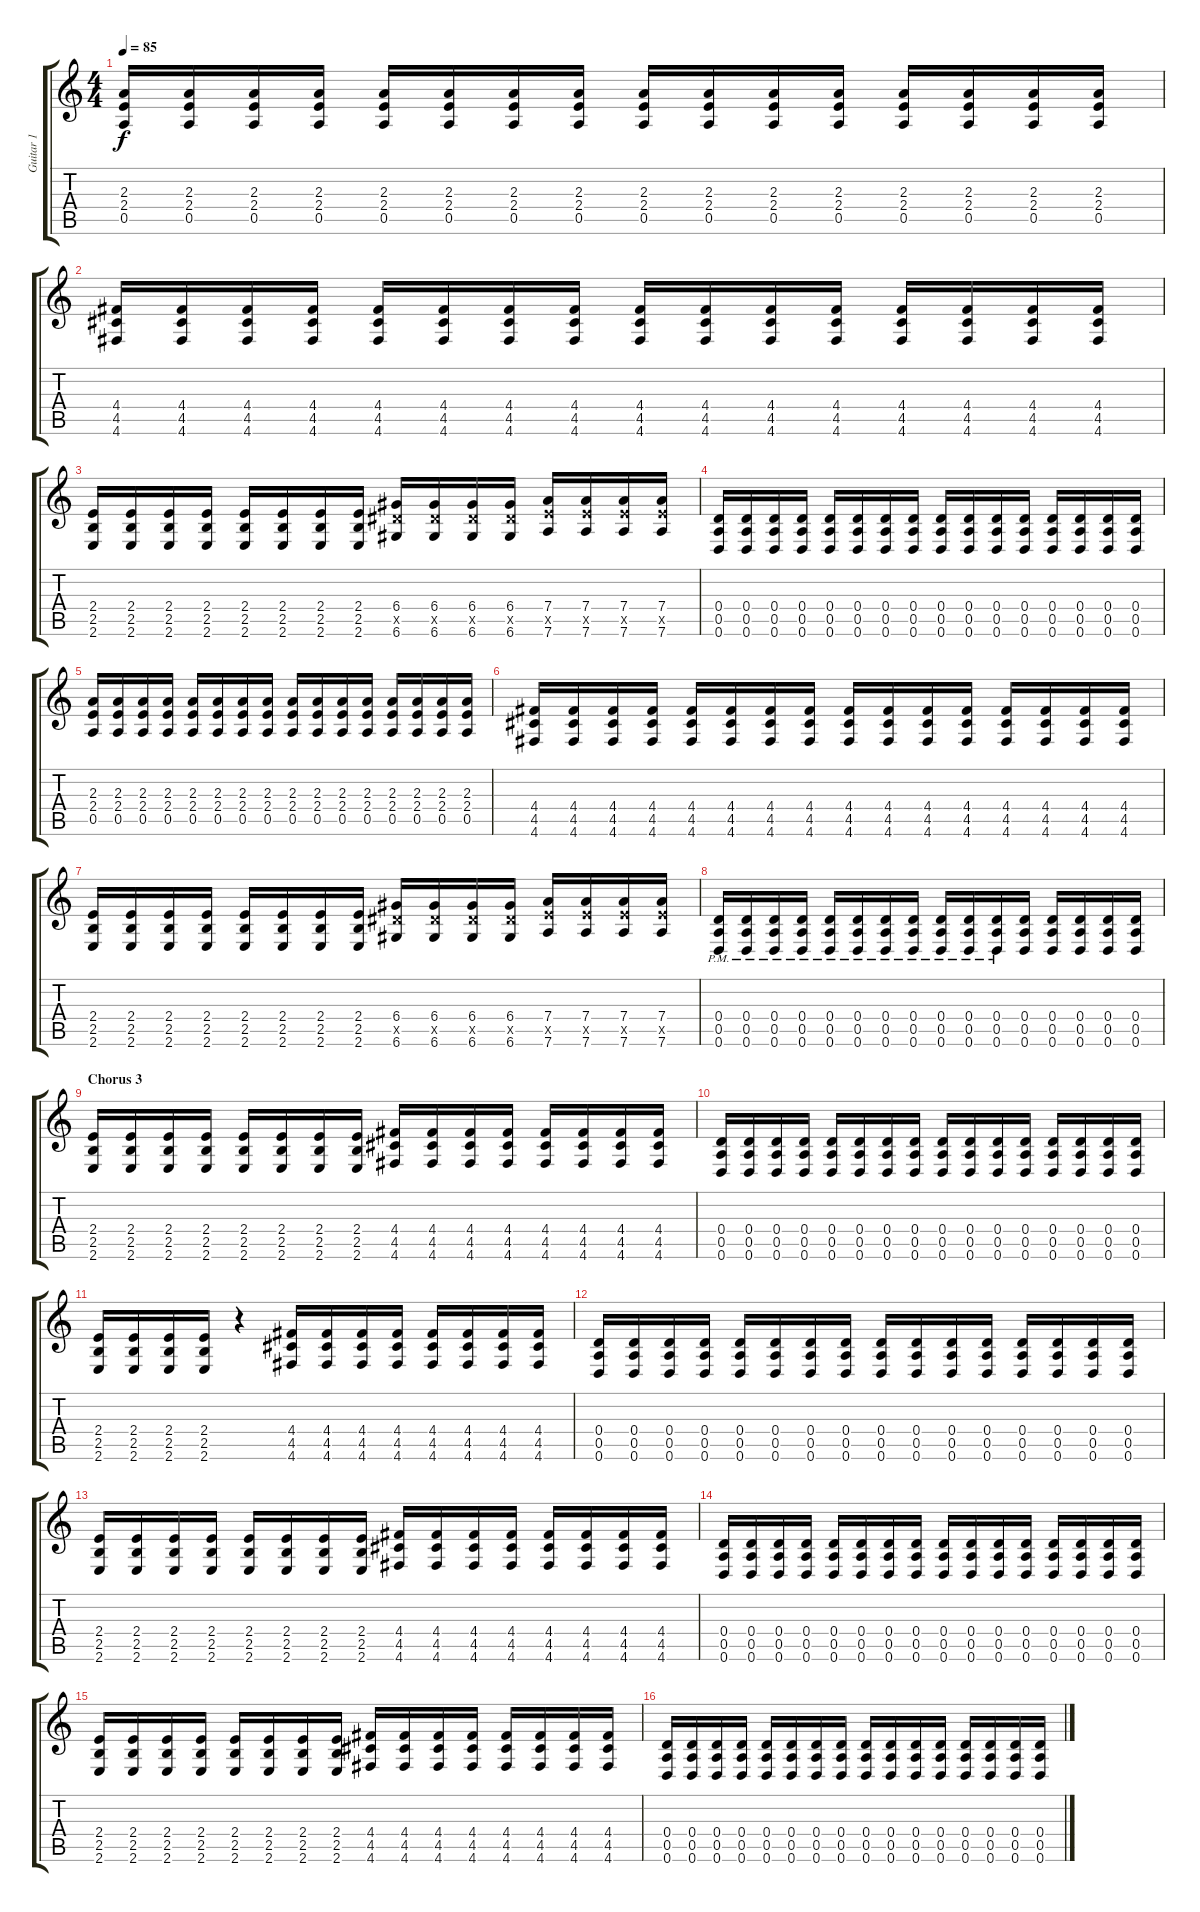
\track ("Guitar 1" "Guitar 1") {instrument distortionguitar}
\staff {score tabs}
\tuning (E4 B3 G3 D3 A2 D2) {hide}
\ts (4 4)
\tempo 85
\clef g2
\ks c
(2.3 2.4 0.5).16{dy f} (2.3 2.4 0.5).16 (2.3 2.4 0.5).16 (2.3 2.4 0.5).16 (2.3 2.4 0.5).16 (2.3 2.4 0.5).16 (2.3 2.4 0.5).16 (2.3 2.4 0.5).16 (2.3 2.4 0.5).16 (2.3 2.4 0.5).16 (2.3 2.4 0.5).16 (2.3 2.4 0.5).16 (2.3 2.4 0.5).16 (2.3 2.4 0.5).16 (2.3 2.4 0.5).16 (2.3 2.4 0.5).16 |
(4.4 4.5 4.6).16 (4.4 4.5 4.6).16 (4.4 4.5 4.6).16 (4.4 4.5 4.6).16 (4.4 4.5 4.6).16 (4.4 4.5 4.6).16 (4.4 4.5 4.6).16 (4.4 4.5 4.6).16 (4.4 4.5 4.6).16 (4.4 4.5 4.6).16 (4.4 4.5 4.6).16 (4.4 4.5 4.6).16 (4.4 4.5 4.6).16 (4.4 4.5 4.6).16 (4.4 4.5 4.6).16 (4.4 4.5 4.6).16 |
(2.4 2.5 2.6).16 (2.4 2.5 2.6).16 (2.4 2.5 2.6).16 (2.4 2.5 2.6).16 (2.4 2.5 2.6).16 (2.4 2.5 2.6).16 (2.4 2.5 2.6).16 (2.4 2.5 2.6).16 (6.4 6.5{x} 6.6).16 (6.4 6.5{x} 6.6).16 (6.4 6.5{x} 6.6).16 (6.4 6.5{x} 6.6).16 (7.4 7.5{x} 7.6).16 (7.4 7.5{x} 7.6).16 (7.4 7.5{x} 7.6).16 (7.4 7.5{x} 7.6).16 |
(0.4 0.5 0.6).16 (0.4 0.5 0.6).16 (0.4 0.5 0.6).16 (0.4 0.5 0.6).16 (0.4 0.5 0.6).16 (0.4 0.5 0.6).16 (0.4 0.5 0.6).16 (0.4 0.5 0.6).16 (0.4 0.5 0.6).16 (0.4 0.5 0.6).16 (0.4 0.5 0.6).16 (0.4 0.5 0.6).16 (0.4 0.5 0.6).16 (0.4 0.5 0.6).16 (0.4 0.5 0.6).16 (0.4 0.5 0.6).16 |
(2.3 2.4 0.5).16 (2.3 2.4 0.5).16 (2.3 2.4 0.5).16 (2.3 2.4 0.5).16 (2.3 2.4 0.5).16 (2.3 2.4 0.5).16 (2.3 2.4 0.5).16 (2.3 2.4 0.5).16 (2.3 2.4 0.5).16 (2.3 2.4 0.5).16 (2.3 2.4 0.5).16 (2.3 2.4 0.5).16 (2.3 2.4 0.5).16 (2.3 2.4 0.5).16 (2.3 2.4 0.5).16 (2.3 2.4 0.5).16 |
(4.4 4.5 4.6).16 (4.4 4.5 4.6).16 (4.4 4.5 4.6).16 (4.4 4.5 4.6).16 (4.4 4.5 4.6).16 (4.4 4.5 4.6).16 (4.4 4.5 4.6).16 (4.4 4.5 4.6).16 (4.4 4.5 4.6).16 (4.4 4.5 4.6).16 (4.4 4.5 4.6).16 (4.4 4.5 4.6).16 (4.4 4.5 4.6).16 (4.4 4.5 4.6).16 (4.4 4.5 4.6).16 (4.4 4.5 4.6).16 |
(2.4 2.5 2.6).16 (2.4 2.5 2.6).16 (2.4 2.5 2.6).16 (2.4 2.5 2.6).16 (2.4 2.5 2.6).16 (2.4 2.5 2.6).16 (2.4 2.5 2.6).16 (2.4 2.5 2.6).16 (6.4 6.5{x} 6.6).16 (6.4 6.5{x} 6.6).16 (6.4 6.5{x} 6.6).16 (6.4 6.5{x} 6.6).16 (7.4 7.5{x} 7.6).16 (7.4 7.5{x} 7.6).16 (7.4 7.5{x} 7.6).16 (7.4 7.5{x} 7.6).16 |
(0.4{pm} 0.5{pm} 0.6{pm}).16 (0.4{pm} 0.5{pm} 0.6{pm}).16 (0.4{pm} 0.5{pm} 0.6{pm}).16 (0.4{pm} 0.5{pm} 0.6{pm}).16 (0.4{pm} 0.5{pm} 0.6{pm}).16 (0.4{pm} 0.5{pm} 0.6{pm}).16 (0.4{pm} 0.5{pm} 0.6{pm}).16 (0.4{pm} 0.5{pm} 0.6{pm}).16 (0.4{pm} 0.5{pm} 0.6{pm}).16 (0.4{pm} 0.5{pm} 0.6{pm}).16 (0.4{pm} 0.5{pm} 0.6{pm}).16 (0.4 0.5 0.6).16 (0.4 0.5 0.6).16 (0.4 0.5 0.6).16 (0.4 0.5 0.6).16 (0.4 0.5 0.6).16 |
\section ("" "Chorus 3")
(2.4 2.5 2.6).16 (2.4 2.5 2.6).16 (2.4 2.5 2.6).16 (2.4 2.5 2.6).16 (2.4 2.5 2.6).16 (2.4 2.5 2.6).16 (2.4 2.5 2.6).16 (2.4 2.5 2.6).16 (4.4 4.5 4.6).16 (4.4 4.5 4.6).16 (4.4 4.5 4.6).16 (4.4 4.5 4.6).16 (4.4 4.5 4.6).16 (4.4 4.5 4.6).16 (4.4 4.5 4.6).16 (4.4 4.5 4.6).16 |
(0.4 0.5 0.6).16 (0.4 0.5 0.6).16 (0.4 0.5 0.6).16 (0.4 0.5 0.6).16 (0.4 0.5 0.6).16 (0.4 0.5 0.6).16 (0.4 0.5 0.6).16 (0.4 0.5 0.6).16 (0.4 0.5 0.6).16 (0.4 0.5 0.6).16 (0.4 0.5 0.6).16 (0.4 0.5 0.6).16 (0.4 0.5 0.6).16 (0.4 0.5 0.6).16 (0.4 0.5 0.6).16 (0.4 0.5 0.6).16 |
(2.4 2.5 2.6).16 (2.4 2.5 2.6).16 (2.4 2.5 2.6).16 (2.4 2.5 2.6).16 r.4 (4.4 4.5 4.6).16 (4.4 4.5 4.6).16 (4.4 4.5 4.6).16 (4.4 4.5 4.6).16 (4.4 4.5 4.6).16 (4.4 4.5 4.6).16 (4.4 4.5 4.6).16 (4.4 4.5 4.6).16 |
(0.4 0.5 0.6).16 (0.4 0.5 0.6).16 (0.4 0.5 0.6).16 (0.4 0.5 0.6).16 (0.4 0.5 0.6).16 (0.4 0.5 0.6).16 (0.4 0.5 0.6).16 (0.4 0.5 0.6).16 (0.4 0.5 0.6).16 (0.4 0.5 0.6).16 (0.4 0.5 0.6).16 (0.4 0.5 0.6).16 (0.4 0.5 0.6).16 (0.4 0.5 0.6).16 (0.4 0.5 0.6).16 (0.4 0.5 0.6).16 |
(2.4 2.5 2.6).16 (2.4 2.5 2.6).16 (2.4 2.5 2.6).16 (2.4 2.5 2.6).16 (2.4 2.5 2.6).16 (2.4 2.5 2.6).16 (2.4 2.5 2.6).16 (2.4 2.5 2.6).16 (4.4 4.5 4.6).16 (4.4 4.5 4.6).16 (4.4 4.5 4.6).16 (4.4 4.5 4.6).16 (4.4 4.5 4.6).16 (4.4 4.5 4.6).16 (4.4 4.5 4.6).16 (4.4 4.5 4.6).16 |
(0.4 0.5 0.6).16 (0.4 0.5 0.6).16 (0.4 0.5 0.6).16 (0.4 0.5 0.6).16 (0.4 0.5 0.6).16 (0.4 0.5 0.6).16 (0.4 0.5 0.6).16 (0.4 0.5 0.6).16 (0.4 0.5 0.6).16 (0.4 0.5 0.6).16 (0.4 0.5 0.6).16 (0.4 0.5 0.6).16 (0.4 0.5 0.6).16 (0.4 0.5 0.6).16 (0.4 0.5 0.6).16 (0.4 0.5 0.6).16 |
(2.4 2.5 2.6).16 (2.4 2.5 2.6).16 (2.4 2.5 2.6).16 (2.4 2.5 2.6).16 (2.4 2.5 2.6).16 (2.4 2.5 2.6).16 (2.4 2.5 2.6).16 (2.4 2.5 2.6).16 (4.4 4.5 4.6).16 (4.4 4.5 4.6).16 (4.4 4.5 4.6).16 (4.4 4.5 4.6).16 (4.4 4.5 4.6).16 (4.4 4.5 4.6).16 (4.4 4.5 4.6).16 (4.4 4.5 4.6).16 |
(0.4 0.5 0.6).16 (0.4 0.5 0.6).16 (0.4 0.5 0.6).16 (0.4 0.5 0.6).16 (0.4 0.5 0.6).16 (0.4 0.5 0.6).16 (0.4 0.5 0.6).16 (0.4 0.5 0.6).16 (0.4 0.5 0.6).16 (0.4 0.5 0.6).16 (0.4 0.5 0.6).16 (0.4 0.5 0.6).16 (0.4 0.5 0.6).16 (0.4 0.5 0.6).16 (0.4 0.5 0.6).16 (0.4 0.5 0.6).16
